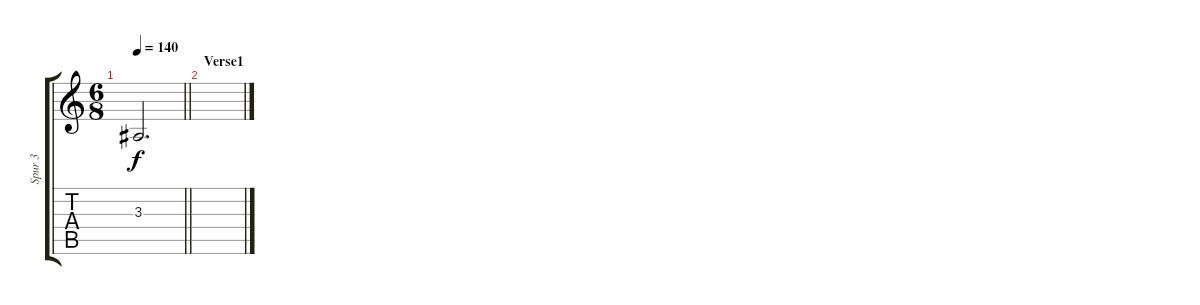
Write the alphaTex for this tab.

\track ("Spur 3" "Spur 3") {instrument viola}
\staff {score tabs}
\tuning (E4 B3 G3 D3 A2 E2) {hide}
\ts (6 8)
\tempo 140
\clef g2
\barLineRight lightlight
\ks c
3.3{t}.2{d dy f} |
\section ("" "Verse1")
